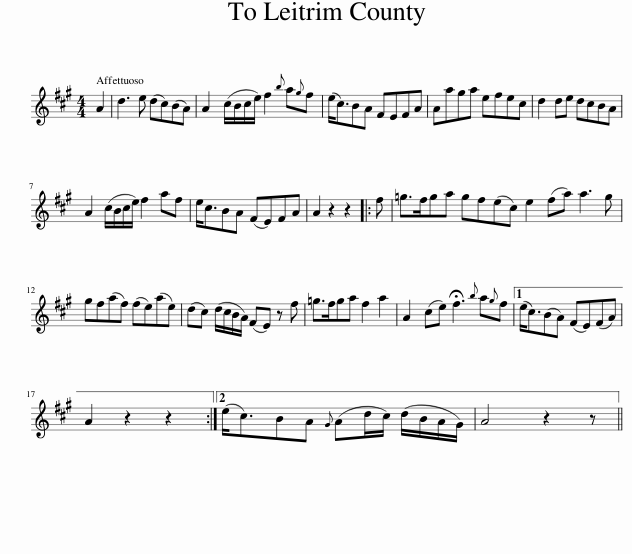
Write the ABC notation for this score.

X:1
L:1/8
M:4/4
I:linebreak $
K:A
V:1 treble
V:1
 A2 | d3 e (dc)(BA) | A2 (c/B/c/e/) f2{b} a{g}f | (e<c)BA FEFA | Aaga efec | %5
 d2 de dcBA |$ A2 (c/B/c/e/) f2 af | e<cBA (FE)FA | A2 z2 z2 |: f | %10
 =g>fga gf(ec) e2 (fa) a3 g |$ gf(af) (fe)(ae) | (dc) (d/c/B/A/) (FE) z f | =g>fga f2 a2 | A2 (ce) !fermata!f3{b} a{g}f |1 %15
 (e<c)(BA) (FE)(FA) |$ A2 z2 z2 :|2 (e<c)BA{G} (Ad/c/) (d/B/A/G/) | A4 z2 z || %19
